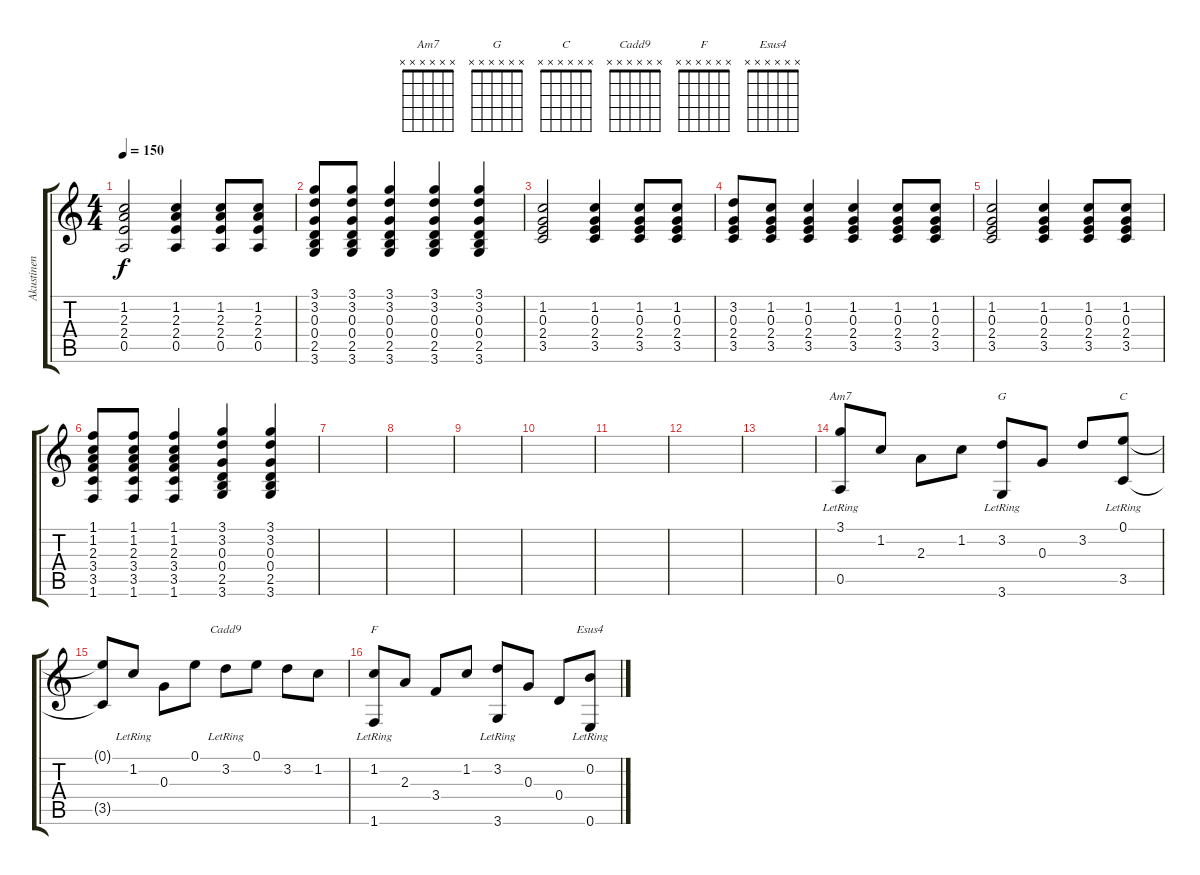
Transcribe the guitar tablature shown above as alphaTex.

\track ("Akustinen" "Akustinen") {instrument acousticguitarnylon}
\staff {score tabs}
\tuning (E4 B3 G3 D3 A2 E2) {hide}
\chord ("Am7" x x x x x x)
\chord ("G" x x x x x x)
\chord ("C" x x x x x x)
\chord ("Cadd9" x x x x x x)
\chord ("F" x x x x x x)
\chord ("Esus4" x x x x x x)
\ts (4 4)
\tempo 150
\clef g2
\ks c
(1.2 2.3 2.4 0.5).2{dy f} (1.2 2.3 2.4 0.5).4 (1.2 2.3 2.4 0.5).8 (1.2 2.3 2.4 0.5).8 |
(3.1 3.2 0.3 0.4 2.5 3.6).8 (3.1 3.2 0.3 0.4 2.5 3.6).8 (3.1 3.2 0.3 0.4 2.5 3.6).4 (3.1 3.2 0.3 0.4 2.5 3.6).4 (3.1 3.2 0.3 0.4 2.5 3.6).4 |
(1.2 0.3 2.4 3.5).2 (1.2 0.3 2.4 3.5).4 (1.2 0.3 2.4 3.5).8 (1.2 0.3 2.4 3.5).8 |
(3.2 0.3 2.4 3.5).8 (1.2 0.3 2.4 3.5).8 (1.2 0.3 2.4 3.5).4 (1.2 0.3 2.4 3.5).4 (1.2 0.3 2.4 3.5).8 (1.2 0.3 2.4 3.5).8 |
(1.2 0.3 2.4 3.5).2 (1.2 0.3 2.4 3.5).4 (1.2 0.3 2.4 3.5).8 (1.2 0.3 2.4 3.5).8 |
(1.1 1.2 2.3 3.4 3.5 1.6).8 (1.1 1.2 2.3 3.4 3.5 1.6).8 (1.1 1.2 2.3 3.4 3.5 1.6).4 (3.1 3.2 0.3 0.4 2.5 3.6).4 (3.1 3.2 0.3 0.4 2.5 3.6).4 |
|
|
|
|
|
|
|
(3.1{lr} 0.5{lr}).8{ch "Am7"} 1.2.8 2.3.8 1.2.8 (3.2 3.6{lr}).8{ch "G"} 0.3.8 3.2.8 (0.1{lr} 3.5{lr}).8{ch "C"} |
(0.1{t} 3.5{t}).8 1.2{lr}.8 0.3.8 0.1.8 3.2{lr}.8{ch "Cadd9"} 0.1.8 3.2.8 1.2.8 |
(1.2{lr} 1.6{lr}).8{ch "F"} 2.3.8 3.4.8 1.2.8 (3.2{lr} 3.6{lr}).8 0.3.8 0.4.8 (0.2{lr} 0.6{lr}).8{ch "Esus4"}
